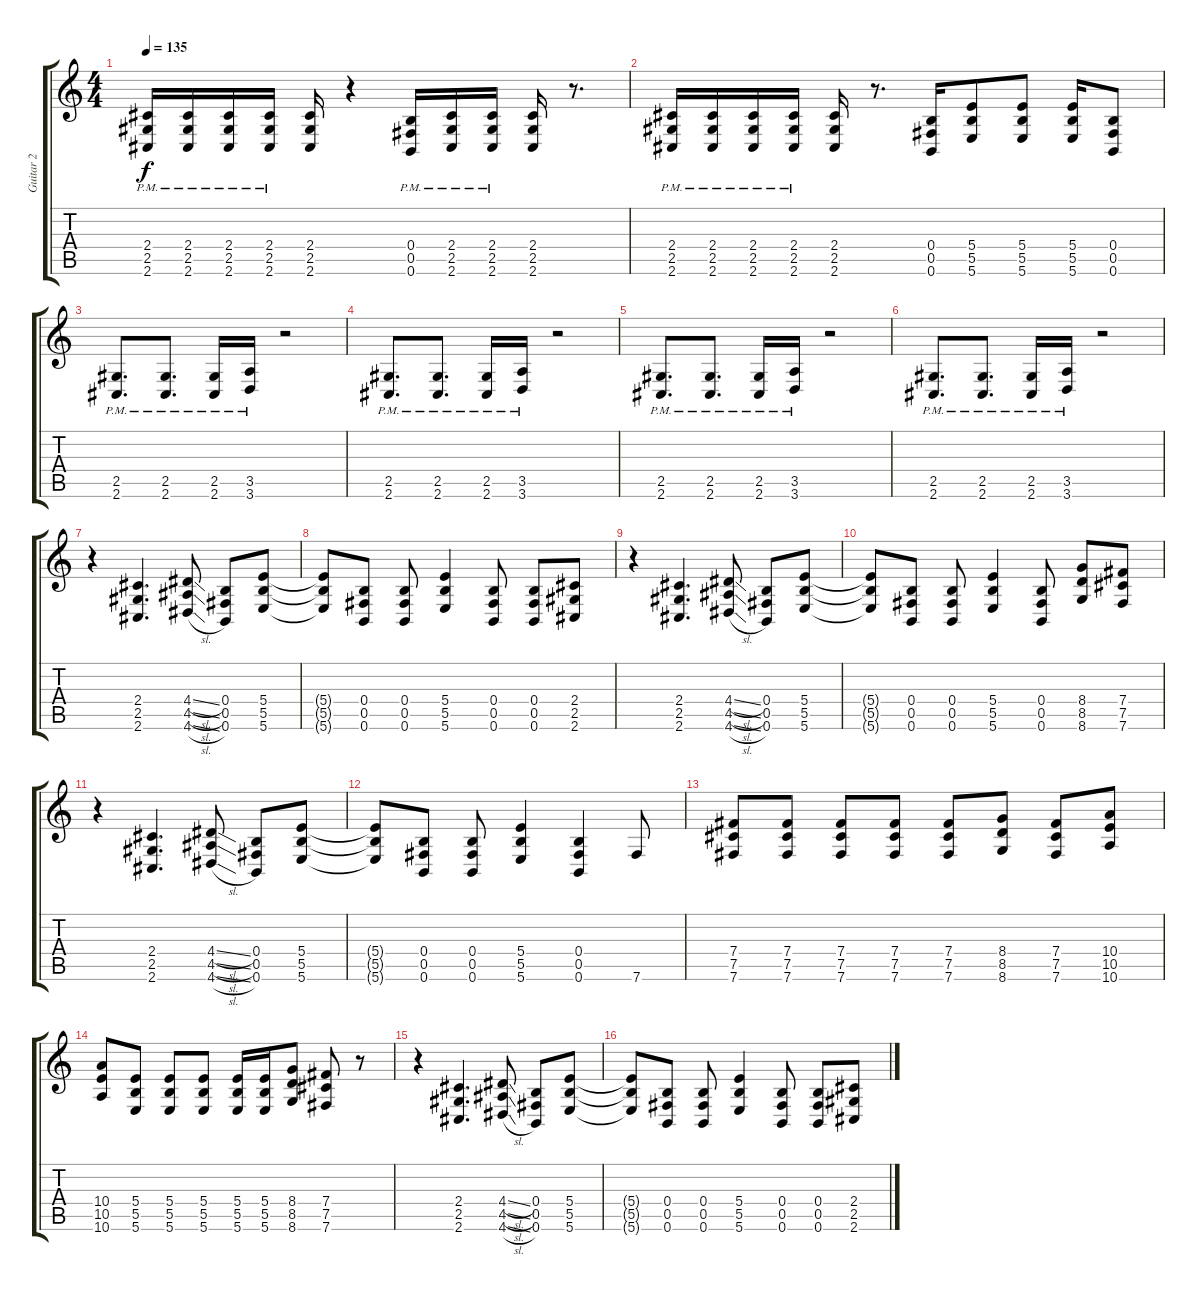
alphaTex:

\track ("Guitar 2" "Guitar 2") {instrument distortionguitar}
\staff {score tabs}
\tuning (Db4 Ab3 E3 B2 Gb2 B1) {hide}
\ts (4 4)
\tempo 135
\clef g2
\ks c
(2.4{pm} 2.5{pm} 2.6{pm}).16{dy f} (2.4{pm} 2.5{pm} 2.6{pm}).16 (2.4{pm} 2.5{pm} 2.6{pm}).16 (2.4{pm} 2.5{pm} 2.6{pm}).16 (2.4 2.5 2.6).16 r.4 (0.4{pm} 0.5{pm} 0.6{pm}).16 (2.4{pm} 2.5{pm} 2.6{pm}).16 (2.4{pm} 2.5{pm} 2.6{pm}).16 (2.4 2.5 2.6).16 r.8{d} |
(2.4{pm} 2.5{pm} 2.6{pm}).16 (2.4{pm} 2.5{pm} 2.6{pm}).16 (2.4{pm} 2.5{pm} 2.6{pm}).16 (2.4{pm} 2.5{pm} 2.6{pm}).16 (2.4 2.5 2.6).16 r.8{d} (0.4 0.5 0.6).16 (5.4 5.5 5.6).8 (5.4 5.5 5.6).8 (5.4 5.5 5.6).16 (0.4 0.5 0.6).8 |
(2.5{pm} 2.6{pm}).8{d} (2.5{pm} 2.6{pm}).8{d} (2.5{pm} 2.6{pm}).16 (3.5{pm} 3.6{pm}).16 r.2 |
(2.5{pm} 2.6{pm}).8{d} (2.5{pm} 2.6{pm}).8{d} (2.5{pm} 2.6{pm}).16 (3.5{pm} 3.6{pm}).16 r.2 |
(2.5{pm} 2.6{pm}).8{d} (2.5{pm} 2.6{pm}).8{d} (2.5{pm} 2.6{pm}).16 (3.5{pm} 3.6{pm}).16 r.2 |
(2.5{pm} 2.6{pm}).8{d} (2.5{pm} 2.6{pm}).8{d} (2.5{pm} 2.6{pm}).16 (3.5{pm} 3.6{pm}).16 r.2 |
r.4 (2.4 2.5 2.6).4{d} (4.4{sl} 4.5{sl} 4.6{sl}).8 (0.4 0.5 0.6).8 (5.4 5.5 5.6).8 |
(5.4{t} 5.5{t} 5.6{t}).8 (0.4 0.5 0.6).8 (0.4 0.5 0.6).8 (5.4 5.5 5.6).4 (0.4 0.5 0.6).8 (0.4 0.5 0.6).8 (2.4 2.5 2.6).8 |
r.4 (2.4 2.5 2.6).4{d} (4.4{sl} 4.5{sl} 4.6{sl}).8 (0.4 0.5 0.6).8 (5.4 5.5 5.6).8 |
(5.4{t} 5.5{t} 5.6{t}).8 (0.4 0.5 0.6).8 (0.4 0.5 0.6).8 (5.4 5.5 5.6).4 (0.4 0.5 0.6).8 (8.4 8.5 8.6).8 (7.4 7.5 7.6).8 |
r.4 (2.4 2.5 2.6).4{d} (4.4{sl} 4.5{sl} 4.6{sl}).8 (0.4 0.5 0.6).8 (5.4 5.5 5.6).8 |
(5.4{t} 5.5{t} 5.6{t}).8 (0.4 0.5 0.6).8 (0.4 0.5 0.6).8 (5.4 5.5 5.6).4 (0.4 0.5 0.6).4 7.6.8 |
(7.4 7.5 7.6).8 (7.4 7.5 7.6).8 (7.4 7.5 7.6).8 (7.4 7.5 7.6).8 (7.4 7.5 7.6).8 (8.4 8.5 8.6).8 (7.4 7.5 7.6).8 (10.4 10.5 10.6).8 |
(10.4 10.5 10.6).8 (5.4 5.5 5.6).8 (5.4 5.5 5.6).8 (5.4 5.5 5.6).8 (5.4 5.5 5.6).16 (5.4 5.5 5.6).16 (8.4 8.5 8.6).8 (7.4 7.5 7.6).8 r.8 |
r.4 (2.4 2.5 2.6).4{d} (4.4{sl} 4.5{sl} 4.6{sl}).8 (0.4 0.5 0.6).8 (5.4 5.5 5.6).8 |
(5.4{t} 5.5{t} 5.6{t}).8 (0.4 0.5 0.6).8 (0.4 0.5 0.6).8 (5.4 5.5 5.6).4 (0.4 0.5 0.6).8 (0.4 0.5 0.6).8 (2.4 2.5 2.6).8
